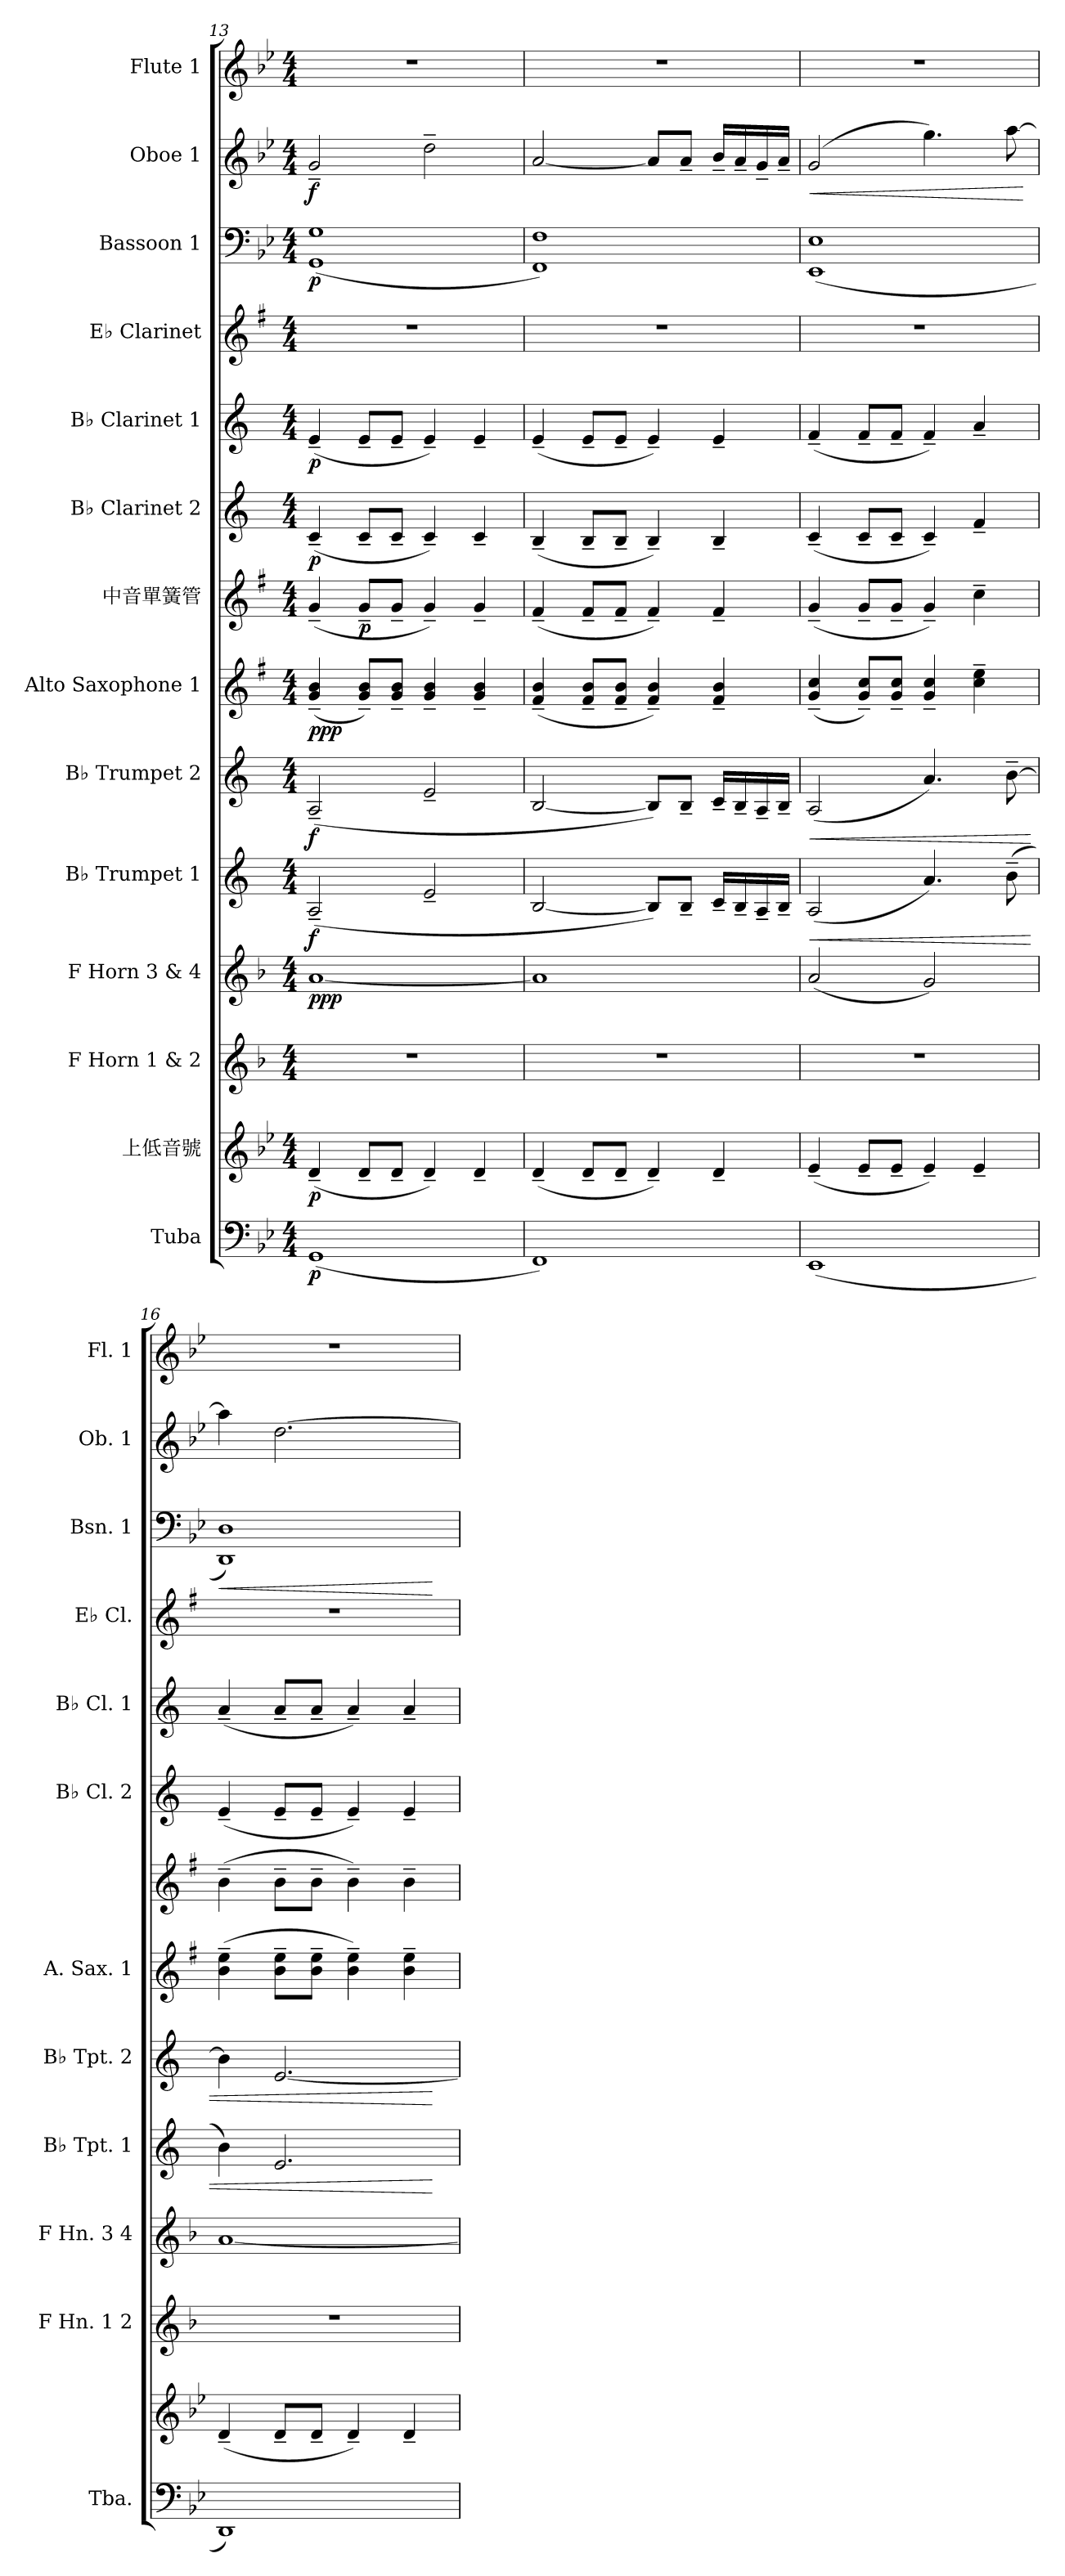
**kern	**dynam	**kern	**dynam	**kern	**kern	**dynam	**kern	**dynam	**kern	**dynam	**kern	**dynam	**kern	**dynam	**kern	**dynam	**kern	**dynam	**kern	**kern	**dynam	**kern	**dynam	**kern
*part14	*part14	*part13	*part13	*part12	*part11	*part11	*part10	*part10	*part9	*part9	*part8	*part8	*part7	*part7	*part6	*part6	*part5	*part5	*part4	*part3	*part3	*part2	*part2	*part1
*staff14	*staff14	*staff13	*staff13	*staff12	*staff11	*staff11	*staff10	*staff10	*staff9	*staff9	*staff8	*staff8	*staff7	*staff7	*staff6	*staff6	*staff5	*staff5	*staff4	*staff3	*staff3	*staff2	*staff2	*staff1
*I"Tuba	*	*I"上低音號	*	*I"F Horn 1 &amp; 2	*I"F Horn 3 &amp; 4	*	*I"B♭ Trumpet 1	*	*I"B♭ Trumpet 2	*	*I"Alto Saxophone 1	*	*I"中音單簧管	*	*I"B♭ Clarinet 2	*	*I"B♭ Clarinet 1	*	*I"E♭ Clarinet	*I"Bassoon 1	*	*I"Oboe 1	*	*I"Flute 1
*I'Tba.	*	*	*	*I'F Hn. 1 2	*I'F Hn. 3 4	*	*I'B♭ Tpt. 1	*	*I'B♭ Tpt. 2	*	*I'A. Sax. 1	*	*	*	*I'B♭ Cl. 2	*	*I'B♭ Cl. 1	*	*I'E♭ Cl.	*I'Bsn. 1	*	*I'Ob. 1	*	*I'Fl. 1
*clefF4	*	*clefG2	*	*clefG2	*clefG2	*	*clefG2	*	*clefG2	*	*clefG2	*	*clefG2	*	*clefG2	*	*clefG2	*	*clefG2	*clefF4	*	*clefG2	*	*clefG2
*	*	*ITrd8c14	*	*ITrd4c7	*ITrd4c7	*	*ITrd1c2	*	*ITrd1c2	*	*ITrd5c9	*	*ITrd5c9	*	*ITrd1c2	*	*ITrd1c2	*	*ITrd-2c-3	*	*	*	*	*
*k[b-e-]	*	*k[b-e-]	*	*k[b-e-]	*k[b-e-]	*	*k[b-e-]	*	*k[b-e-]	*	*k[b-e-]	*	*k[b-e-]	*	*k[b-e-]	*	*k[b-e-]	*	*k[b-e-]	*k[b-e-]	*	*k[b-e-]	*	*k[b-e-]
*M4/4	*	*M4/4	*	*M4/4	*M4/4	*	*M4/4	*	*M4/4	*	*M4/4	*	*M4/4	*	*M4/4	*	*M4/4	*	*M4/4	*M4/4	*	*M4/4	*	*M4/4
=13	=13	=13	=13	=13	=13	=13	=13	=13	=13	=13	=13	=13	=13	=13	=13	=13	=13	=13	=13	=13	=13	=13	=13	=13
!	!LO:DY:b	!	!LO:DY:b	!	!	!LO:DY:b	!	!	!	!	!	!	!	!	!	!	!	!	!	!	!	!	!	!
!	!	!	!	!	!	!LO:DY:n=1:b	!	!LO:DY:b	!	!LO:DY:b	!	!LO:DY:b	!	!	!	!	!	!	!	!	!	!	!	!
!	!	!	!	!	!	!	!	!	!	!	!	!LO:DY:n=1:b	!	!	!	!LO:DY:b	!	!LO:DY:b	!	!	!LO:DY:b	!	!LO:DY:b	!
(<1GG	p	(<4D~/	p	1r	[1d	pp p	(>2G~/	f	(>2G~/	f	(<4B-/~ 4d/~	pp p	(<4B-~/	.	(<4B-~/	p	(<4d~/	p	1r	(<1GG 1G	p	2g~/	f	1r
!	!	!	!	!	!	!	!	!	!	!	!	!	!	!LO:DY:b	!	!	!	!	!	!	!	!	!	!
.	.	8D~/L	.	.	.	.	.	.	.	.	8B-/~ 8d/~L)	.	8B-~/L	p	8B-~/L	.	8d~/L	.	.	.	.	.	.	.
.	.	8D~/J	.	.	.	.	.	.	.	.	8B-/~ 8d/~J	.	8B-~/J	.	8B-~/J	.	8d~/J	.	.	.	.	.	.	.
.	.	4D~/)	.	.	.	.	2d~/	.	2d~/	.	4B-/~ 4d/~	.	4B-~/)	.	4B-~/)	.	4d~/)	.	.	.	.	2dd~\	.	.
.	.	4D~/	.	.	.	.	.	.	.	.	4B-/~ 4d/~	.	4B-~/	.	4B-~/	.	4d~/	.	.	.	.	.	.	.
=14	=14	=14	=14	=14	=14	=14	=14	=14	=14	=14	=14	=14	=14	=14	=14	=14	=14	=14	=14	=14	=14	=14	=14	=14
1FF)	.	(<4D~/	.	1r	1d]	.	[2A/	.	[2A/	.	(<4A/~ 4d/~	.	(<4A~/	.	(<4A~/	.	(<4d~/	.	1r	1FF 1F)	.	[2a/	.	1r
.	.	8D~/L	.	.	.	.	.	.	.	.	8A/~ 8d/~L	.	8A~/L	.	8A~/L	.	8d~/L	.	.	.	.	.	.	.
.	.	8D~/J	.	.	.	.	.	.	.	.	8A/~ 8d/~J	.	8A~/J	.	8A~/J	.	8d~/J	.	.	.	.	.	.	.
.	.	4D~/)	.	.	.	.	8A/L])	.	8A/L])	.	4A/~ 4d/~)	.	4A~/)	.	4A~/)	.	4d~/)	.	.	.	.	8a/L]	.	.
.	.	.	.	.	.	.	8A~/J	.	8A~/J	.	.	.	.	.	.	.	.	.	.	.	.	8a~/J	.	.
.	.	4D~/	.	.	.	.	16B-~/LL	.	16B-~/LL	.	4A/~ 4d/~	.	4A~/	.	4A~/	.	4d~/	.	.	.	.	16b-~/LL	.	.
.	.	.	.	.	.	.	16A~/	.	16A~/	.	.	.	.	.	.	.	.	.	.	.	.	16a~/	.	.
.	.	.	.	.	.	.	16G~/	.	16G~/	.	.	.	.	.	.	.	.	.	.	.	.	16g~/	.	.
.	.	.	.	.	.	.	16A~/JJ	.	16A~/JJ	.	.	.	.	.	.	.	.	.	.	.	.	16a~/JJ	.	.
!!LO:PB:g=z
=15	=15	=15	=15	=15	=15	=15	=15	=15	=15	=15	=15	=15	=15	=15	=15	=15	=15	=15	=15	=15	=15	=15	=15	=15
!	!	!	!	!	!	!	!	!LO:HP:b	!	!LO:HP:b	!	!	!	!	!	!	!	!	!	!	!	!	!LO:HP:b	!
(<1EE-	.	(<4E-~/	.	1r	(<2d/	.	(<2G/	<	(<2G/	<	(<4B-/~ 4e-/~	.	(<4B-~/	.	(<4B-~/	.	(<4e-~/	.	1r	(<1EE- 1E-	.	(>2g/	<	1r
.	.	8E-~/L	.	.	.	.	.	.	.	.	8B-/~ 8e-/~L)	.	8B-~/L	.	8B-~/L	.	8e-~/L	.	.	.	.	.	.	.
.	.	8E-~/J	.	.	.	.	.	.	.	.	8B-/~ 8e-/~J	.	8B-~/J	.	8B-~/J	.	8e-~/J	.	.	.	.	.	.	.
.	.	4E-~/)	.	.	2c/)	.	4.g/)	.	4.g/)	.	4B-/~ 4e-/~	.	4B-~/)	.	4B-~/)	.	4e-~/)	.	.	.	.	4.gg\)	.	.
.	.	4E-~/	.	.	.	.	.	.	.	.	4e-\~ 4g\~	.	4e-~\	.	4e-~/	.	4g~/	.	.	.	.	.	.	.
.	.	.	.	.	.	.	(>8a~\	.	[8a~\	.	.	.	.	.	.	.	.	.	.	.	.	[8aa\	.	.
.	.	.	.	.	.	.	.	.	.	.	.	.	.	.	.	.	.	.	.	.	.	.	[	.
=16	=16	=16	=16	=16	=16	=16	=16	=16	=16	=16	=16	=16	=16	=16	=16	=16	=16	=16	=16	=16	=16	=16	=16	=16
!	!	!	!	!	!	!	!	!	!	!	!	!	!	!	!	!	!	!	!	!	!LO:HP:b	!	!	!
1DD)	.	(<4D~/	.	1r	[1d	.	4a\)	.	4a\]	.	(>4d\~ 4g\~	.	(>4d~\	.	(<4d~/	.	(<4g~/	.	1r	1DD 1D)	<	4aa\]	.	1r
.	.	8D~/L	.	.	.	.	2.d/	.	[2.d/	.	8d\~ 8g\~L	.	8d~\L	.	8d~/L	.	8g~/L	.	.	.	.	[2.dd\	.	.
.	.	8D~/J	.	.	.	.	.	.	.	.	8d\~ 8g\~J	.	8d~\J	.	8d~/J	.	8g~/J	.	.	.	.	.	.	.
.	.	4D~/)	.	.	.	.	.	.	.	.	4d\~ 4g\~)	.	4d~\)	.	4d~/)	.	4g~/)	.	.	.	.	.	.	.
.	.	4D~/	.	.	.	.	.	.	.	.	4d\~ 4g\~	.	4d~\	.	4d~/	.	4g~/	.	.	.	.	.	.	.
.	.	.	.	.	.	.	.	[	.	[	.	.	.	.	.	.	.	.	.	.	[	.	.	.
=	=	=	=	=	=	=	=	=	=	=	=	=	=	=	=	=	=	=	=	=	=	=	=	=
*-	*-	*-	*-	*-	*-	*-	*-	*-	*-	*-	*-	*-	*-	*-	*-	*-	*-	*-	*-	*-	*-	*-	*-	*-
